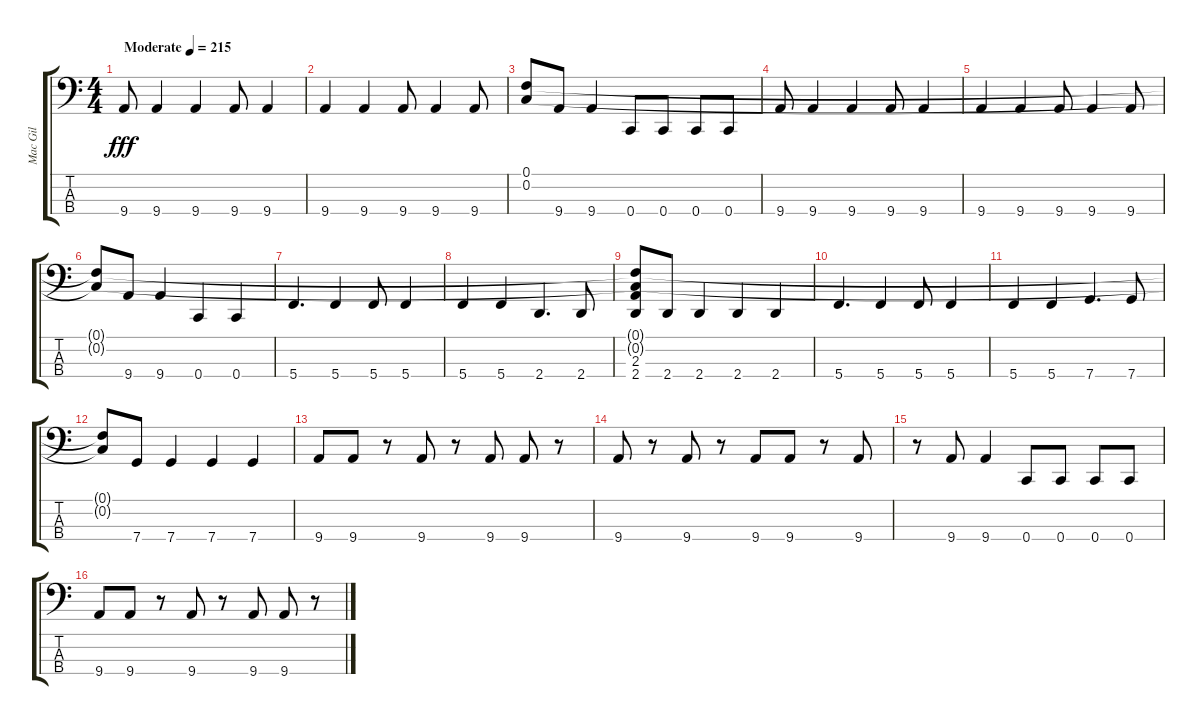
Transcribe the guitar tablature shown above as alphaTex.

\track ("Mac Gil" "Mac Gil") {instrument electricbassfinger}
\staff {score tabs}
\tuning (F2 C2 G1 C1) {hide}
\ts (4 4)
\tempo (215 "Moderate")
\clef f4
\ks c
9.4.8{dy fff instrument electricbassfinger} 9.4.4 9.4.4 9.4.8 9.4.4 |
9.4.4 9.4.4 9.4.8 9.4.4 9.4.8 |
(0.1 0.2).8 9.4.8 9.4.4 0.4.8 0.4.8 0.4.8 0.4.8 |
9.4.8 9.4.4 9.4.4 9.4.8 9.4.4 |
9.4.4 9.4.4 9.4.8 9.4.4 9.4.8 |
(0.1{t} 0.2{t}).8 9.4.8 9.4.4 0.4.4 0.4.4 |
5.4.4{d} 5.4.4 5.4.8 5.4.4 |
5.4.4 5.4.4 2.4.4{d} 2.4.8 |
(0.1{t} 0.2{t} 2.3 2.4).8 2.4.8 2.4.4 2.4.4 2.4.4 |
5.4.4{d} 5.4.4 5.4.8 5.4.4 |
5.4.4 5.4.4 7.4.4{d} 7.4.8 |
(0.1{t} 0.2{t}).8 7.4.8 7.4.4 7.4.4 7.4.4 |
9.4.8 9.4.8 r.8 9.4.8 r.8 9.4.8 9.4.8 r.8 |
9.4.8 r.8 9.4.8 r.8 9.4.8 9.4.8 r.8 9.4.8 |
r.8 9.4.8 9.4.4 0.4.8 0.4.8 0.4.8 0.4.8 |
9.4.8 9.4.8 r.8 9.4.8 r.8 9.4.8 9.4.8 r.8
